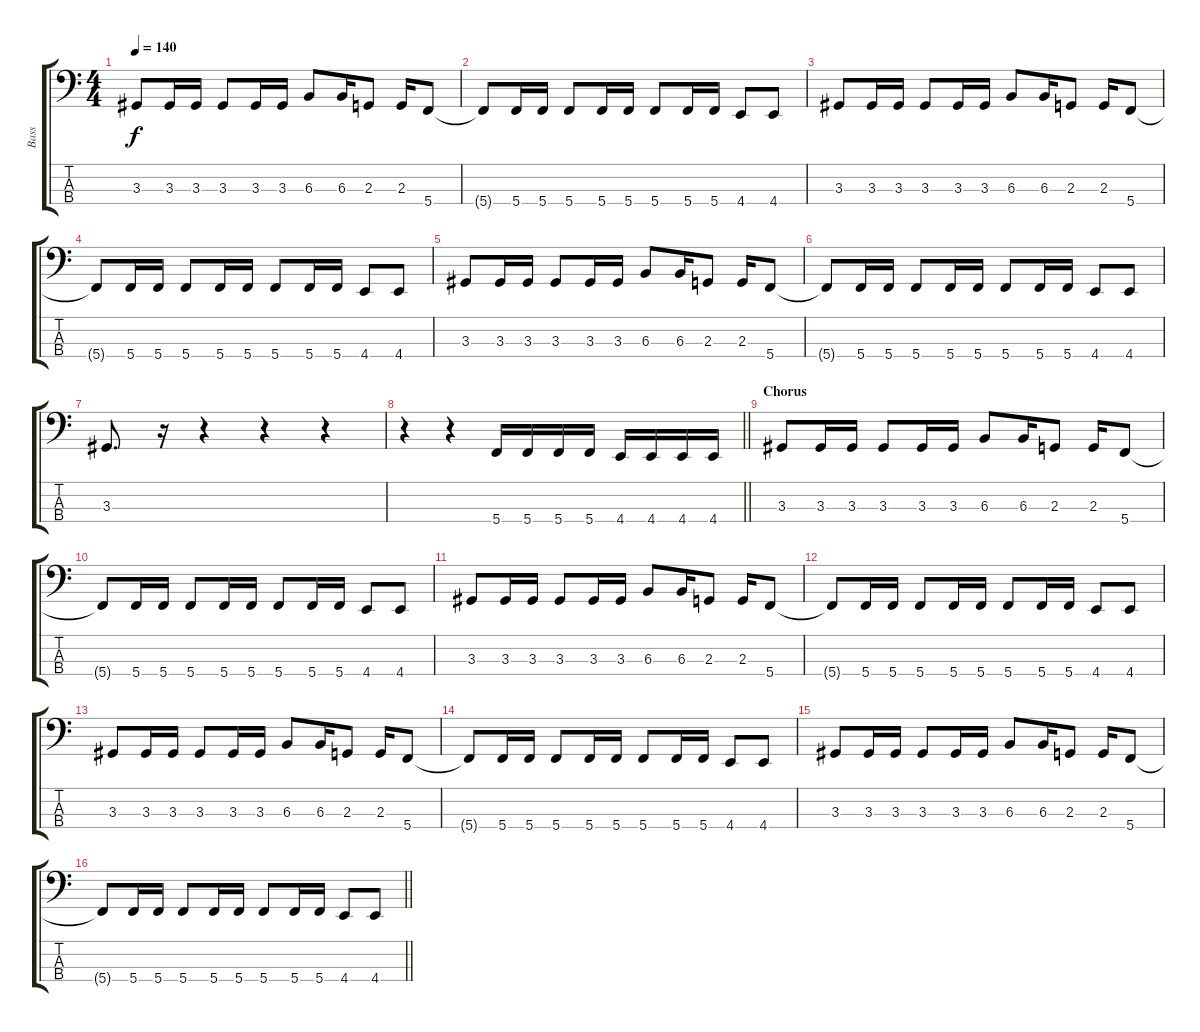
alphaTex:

\track ("Bass" "Bass") {instrument electricbassfinger}
\staff {score tabs}
\tuning (Eb2 Bb1 F1 C1) {hide}
\ts (4 4)
\tempo 140
\clef f4
\ks c
3.3.8{dy f} 3.3.16 3.3.16 3.3.8 3.3.16 3.3.16 6.3.8 6.3.16 2.3.8 2.3.16 5.4.8 |
5.4{t}.8 5.4.16 5.4.16 5.4.8 5.4.16 5.4.16 5.4.8 5.4.16 5.4.16 4.4.8 4.4.8 |
3.3.8 3.3.16 3.3.16 3.3.8 3.3.16 3.3.16 6.3.8 6.3.16 2.3.8 2.3.16 5.4.8 |
5.4{t}.8 5.4.16 5.4.16 5.4.8 5.4.16 5.4.16 5.4.8 5.4.16 5.4.16 4.4.8 4.4.8 |
3.3.8 3.3.16 3.3.16 3.3.8 3.3.16 3.3.16 6.3.8 6.3.16 2.3.8 2.3.16 5.4.8 |
5.4{t}.8 5.4.16 5.4.16 5.4.8 5.4.16 5.4.16 5.4.8 5.4.16 5.4.16 4.4.8 4.4.8 |
3.3.8{d} r.16 r.4 r.4 r.4 |
\barLineRight lightlight
r.4 r.4 5.4.16 5.4.16 5.4.16 5.4.16 4.4.16 4.4.16 4.4.16 4.4.16 |
\section ("" "Chorus")
3.3.8 3.3.16 3.3.16 3.3.8 3.3.16 3.3.16 6.3.8 6.3.16 2.3.8 2.3.16 5.4.8 |
5.4{t}.8 5.4.16 5.4.16 5.4.8 5.4.16 5.4.16 5.4.8 5.4.16 5.4.16 4.4.8 4.4.8 |
3.3.8 3.3.16 3.3.16 3.3.8 3.3.16 3.3.16 6.3.8 6.3.16 2.3.8 2.3.16 5.4.8 |
5.4{t}.8 5.4.16 5.4.16 5.4.8 5.4.16 5.4.16 5.4.8 5.4.16 5.4.16 4.4.8 4.4.8 |
3.3.8 3.3.16 3.3.16 3.3.8 3.3.16 3.3.16 6.3.8 6.3.16 2.3.8 2.3.16 5.4.8 |
5.4{t}.8 5.4.16 5.4.16 5.4.8 5.4.16 5.4.16 5.4.8 5.4.16 5.4.16 4.4.8 4.4.8 |
3.3.8 3.3.16 3.3.16 3.3.8 3.3.16 3.3.16 6.3.8 6.3.16 2.3.8 2.3.16 5.4.8 |
\barLineRight lightlight
5.4{t}.8 5.4.16 5.4.16 5.4.8 5.4.16 5.4.16 5.4.8 5.4.16 5.4.16 4.4.8 4.4.8
